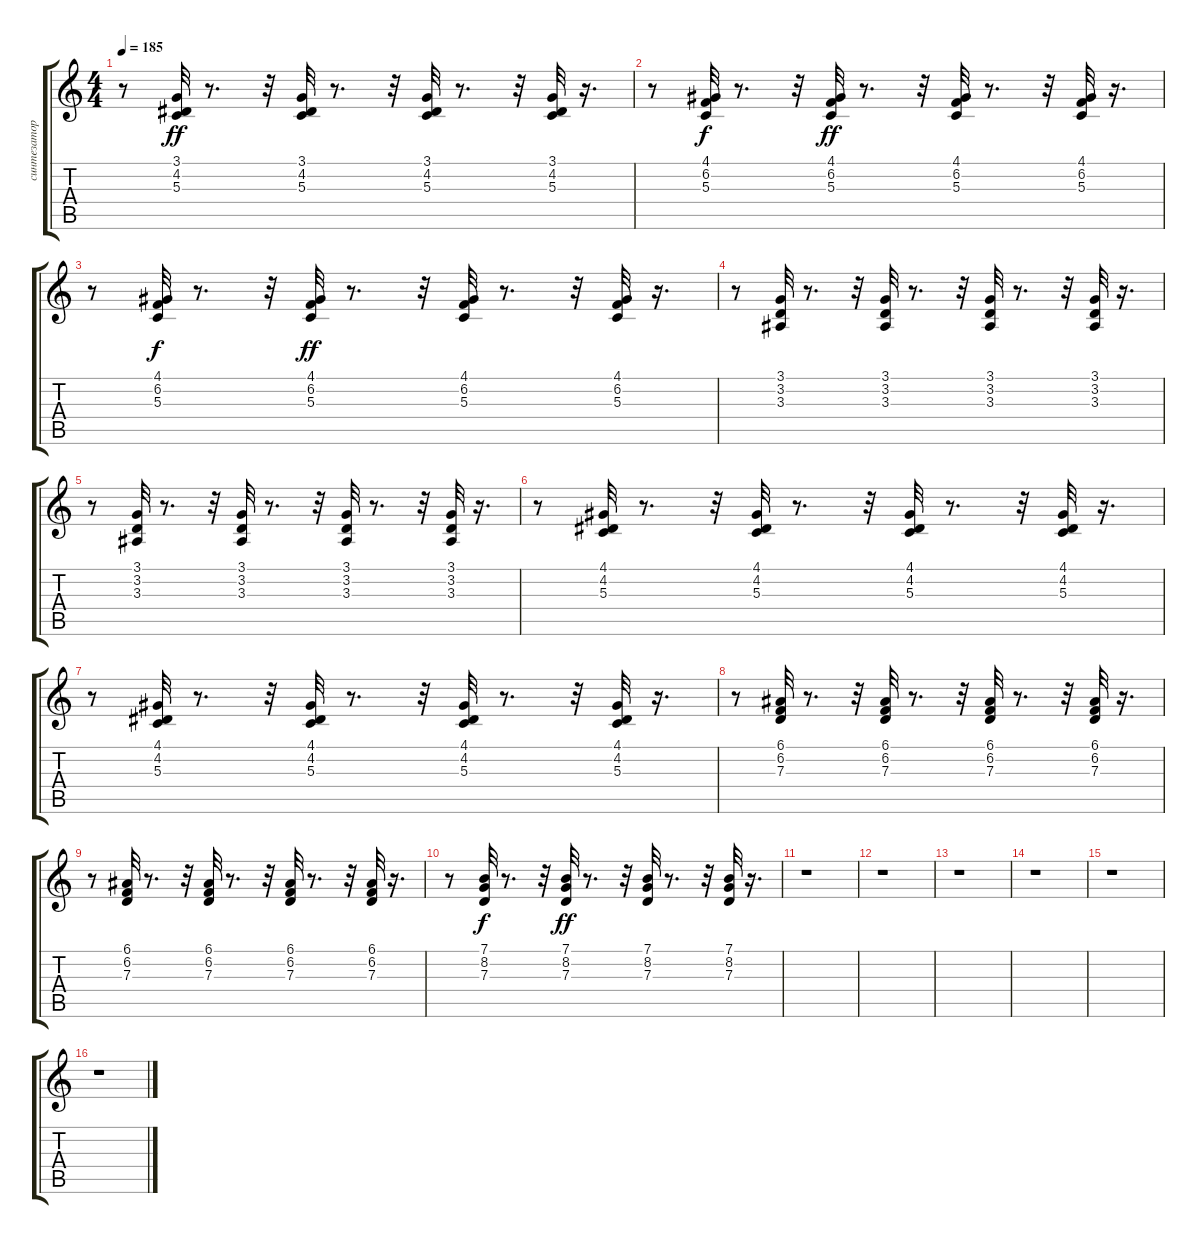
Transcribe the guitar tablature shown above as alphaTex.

\track ("синтезатор" "синтезатор") {instrument harpsichord}
\staff {score tabs}
\tuning (E4 B3 G3 D3 A2 E2) {hide}
\ts (4 4)
\tempo 185
\clef g2
\ks c
r.8{dy ff} (3.1 4.2 5.3).32 r.8{d} r.32 (3.1 4.2 5.3).32 r.8{d} r.32 (3.1 4.2 5.3).32 r.8{d} r.32 (3.1 4.2 5.3).32 r.16{d} |
r.8 (4.1 6.2 5.3).32{dy f} r.8{d} r.32 (4.1 6.2 5.3).32{dy ff} r.8{d} r.32 (4.1 6.2 5.3).32 r.8{d} r.32 (4.1 6.2 5.3).32 r.16{d} |
r.8 (4.1 6.2 5.3).32{dy f} r.8{d} r.32 (4.1 6.2 5.3).32{dy ff} r.8{d} r.32 (4.1 6.2 5.3).32 r.8{d} r.32 (4.1 6.2 5.3).32 r.16{d} |
r.8 (3.1 3.2 3.3).32 r.8{d} r.32 (3.1 3.2 3.3).32 r.8{d} r.32 (3.1 3.2 3.3).32 r.8{d} r.32 (3.1 3.2 3.3).32 r.16{d} |
r.8 (3.1 3.2 3.3).32 r.8{d} r.32 (3.1 3.2 3.3).32 r.8{d} r.32 (3.1 3.2 3.3).32 r.8{d} r.32 (3.1 3.2 3.3).32 r.16{d} |
r.8 (4.1 4.2 5.3).32 r.8{d} r.32 (4.1 4.2 5.3).32 r.8{d} r.32 (4.1 4.2 5.3).32 r.8{d} r.32 (4.1 4.2 5.3).32 r.16{d} |
r.8 (4.1 4.2 5.3).32 r.8{d} r.32 (4.1 4.2 5.3).32 r.8{d} r.32 (4.1 4.2 5.3).32 r.8{d} r.32 (4.1 4.2 5.3).32 r.16{d} |
r.8 (6.1 6.2 7.3).32 r.8{d} r.32 (6.1 6.2 7.3).32 r.8{d} r.32 (6.1 6.2 7.3).32 r.8{d} r.32 (6.1 6.2 7.3).32 r.16{d} |
r.8 (6.1 6.2 7.3).32 r.8{d} r.32 (6.1 6.2 7.3).32 r.8{d} r.32 (6.1 6.2 7.3).32 r.8{d} r.32 (6.1 6.2 7.3).32 r.16{d} |
r.8 (7.1 8.2 7.3).32{dy f} r.8{d} r.32 (7.1 8.2 7.3).32{dy ff} r.8{d} r.32 (7.1 8.2 7.3).32 r.8{d} r.32 (7.1 8.2 7.3).32 r.16{d} |
r.1 |
r.1 |
r.1 |
r.1 |
r.1 |
r.1
